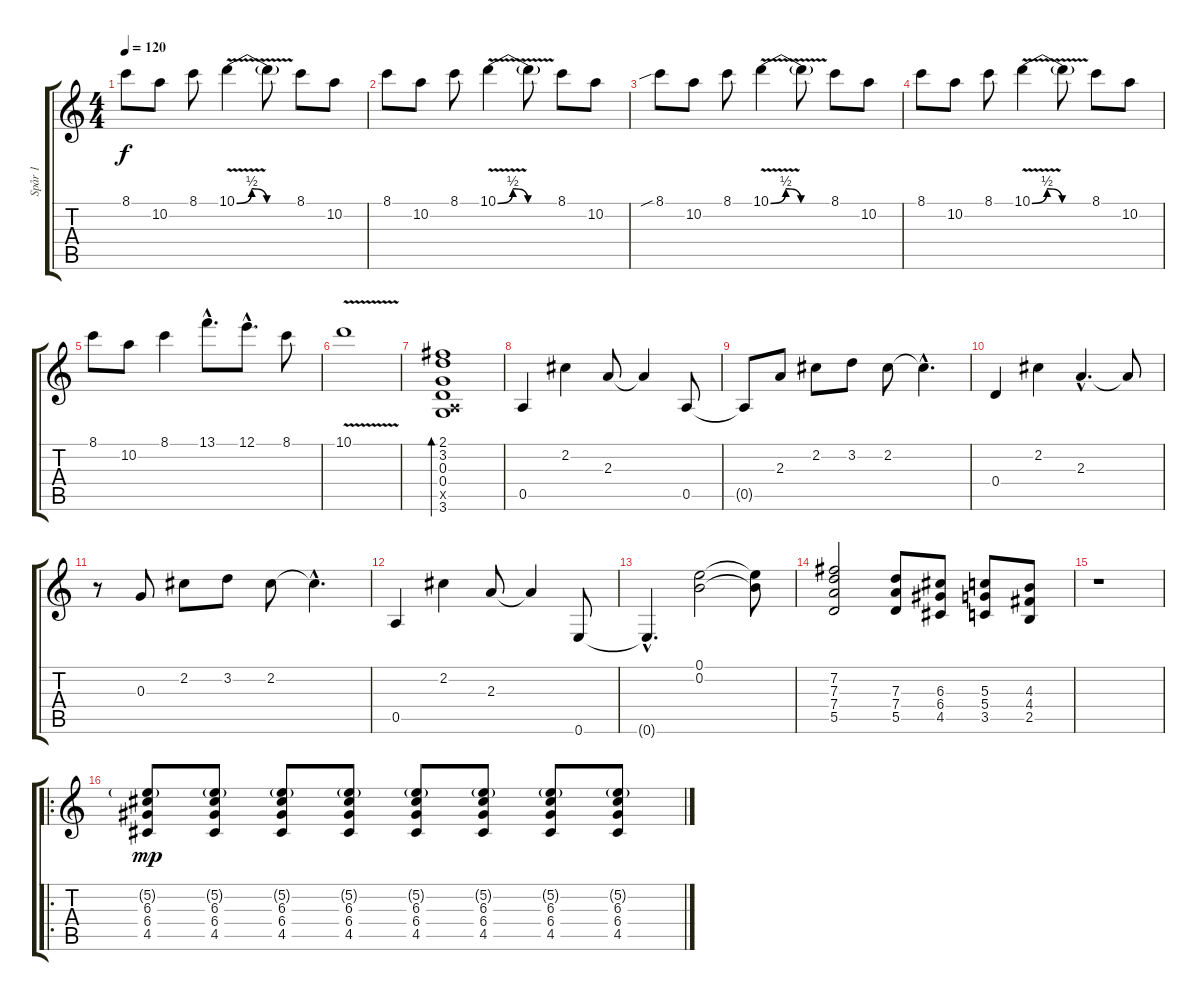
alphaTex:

\track ("Spår 1" "Spår 1") {instrument overdrivenguitar}
\staff {score tabs}
\tuning (E4 B3 G3 D3 A2 E2) {hide}
\ts (4 4)
\tempo 120
\clef g2
\ks c
8.1.8{dy f} 10.2.8 8.1.8 10.1{be (custom 0 0 15 2 30 0 45 0 60 0) v}.4 10.1{t}.8 8.1.8 10.2.8 |
8.1.8 10.2.8 8.1.8 10.1{be (custom 0 0 15 2 30 0 45 0 60 0) v}.4 10.1{t}.8 8.1.8 10.2.8 |
8.1{sib}.8 10.2.8 8.1.8 10.1{be (custom 0 0 15 2 30 0 45 0 60 0) v}.4 10.1{t}.8 8.1.8 10.2.8 |
8.1.8 10.2.8 8.1.8 10.1{be (custom 0 0 15 2 30 0 45 0 60 0) v}.4 10.1{t}.8 8.1.8 10.2.8 |
8.1.8 10.2.8 8.1.4 13.1{hac}.8{d} 12.1{hac}.8{d} 8.1.8 |
10.1{v}.1 |
(2.1 3.2 0.3 0.4 0.5{x} 3.6).1{bd 120} |
0.5.4 2.2.4 2.3.8 2.3{t}.4 0.5.8 |
0.5{t}.8 2.3.8 2.2.8 3.2.8 2.2.8 2.2{hac t}.4{d} |
0.4.4 2.2.4 2.3{hac}.4{d} 2.3{t}.8 |
r.8 0.3.8 2.2.8 3.2.8 2.2.8 2.2{hac t}.4{d} |
0.5.4 2.2.4 2.3.8 2.3{t}.4 0.6.8 |
0.6{hac t}.4{d} (0.1 0.2).2 (0.1{t} 0.2{t}).8 |
(7.2 7.3 7.4 5.5).2 (7.3 7.4 5.5).8 (6.3 6.4 4.5).8 (5.3 5.4 3.5).8 (4.3 4.4 2.5).8 |
r.1 |
\ro
(5.2{g} 6.3 6.4 4.5).8{dy mp} (5.2{g} 6.3 6.4 4.5).8 (5.2{g} 6.3 6.4 4.5).8 (5.2{g} 6.3 6.4 4.5).8 (5.2{g} 6.3 6.4 4.5).8 (5.2{g} 6.3 6.4 4.5).8 (5.2{g} 6.3 6.4 4.5).8 (5.2{g} 6.3 6.4 4.5).8
